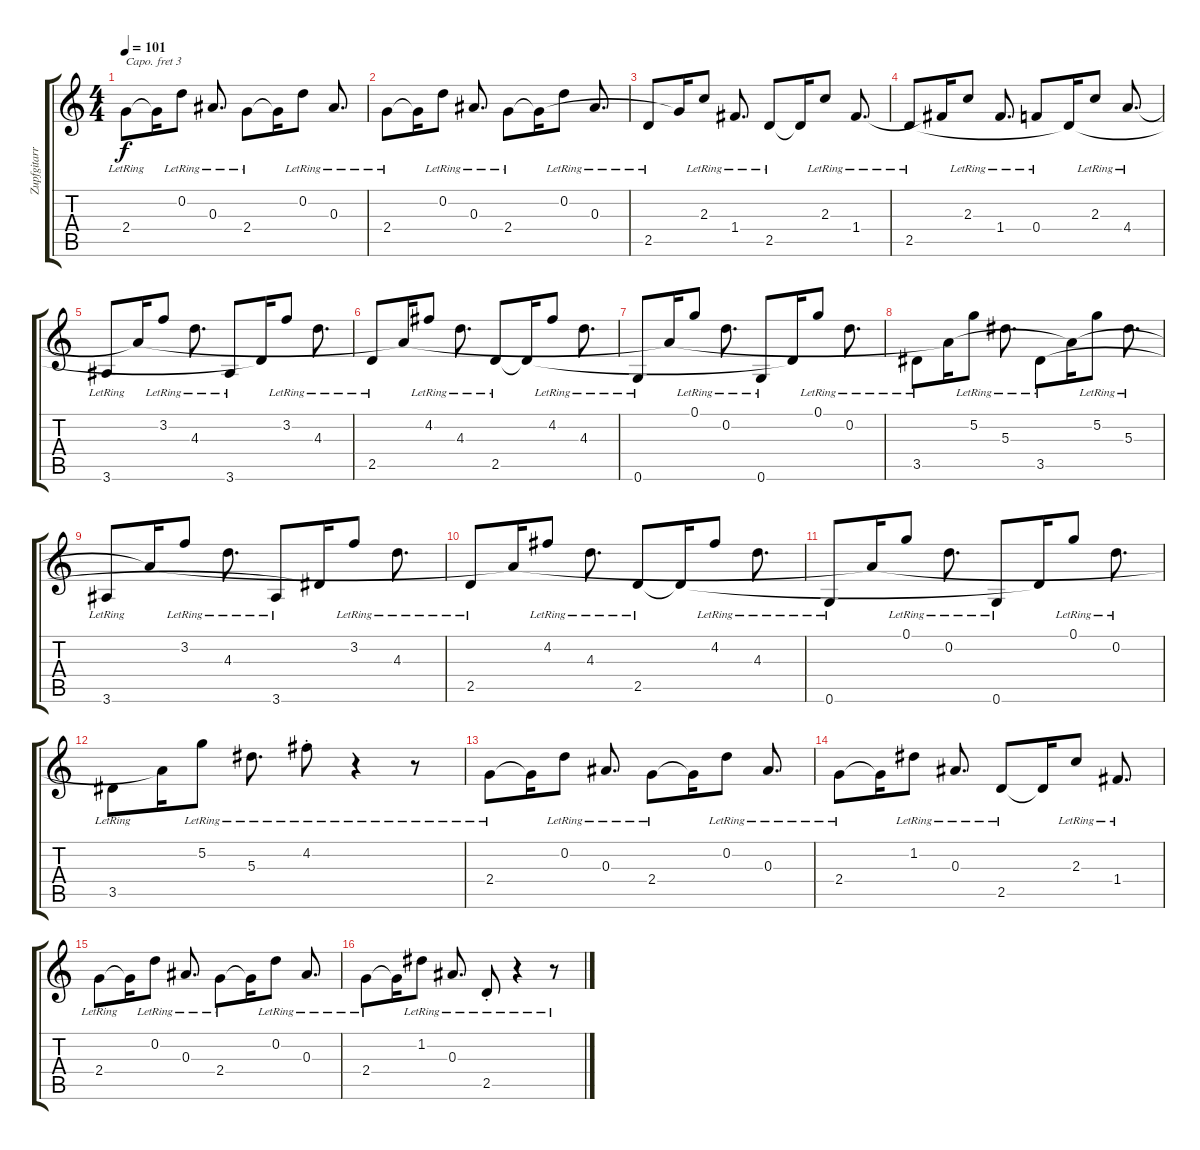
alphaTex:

\track ("Zupfgitarre" "Zupfgitarr") {instrument acousticguitarsteel}
\staff {score tabs}
\capo 3
\tuning (E4 B3 G3 D3 A2 E2) {hide}
\ts (4 4)
\tempo 101
\clef g2
\ks c
2.4{lr}.8{dy f} 2.4{t}.16 0.2{lr}.8 0.3{lr}.8{d} 2.4{lr}.8 2.4{t}.16 0.2{lr}.8 0.3{lr}.8{d} |
2.4{lr}.8 2.4{t}.16 0.2{lr}.8 0.3{lr}.8{d} 2.4{lr}.8 2.4{t}.16 0.2{lr}.8 0.3{lr}.8{d} |
2.5{lr}.8 2.4{t}.16 2.3{lr}.8 1.4{lr}.8{d} 2.5{lr}.8 2.5{t}.16 2.3{lr}.8 1.4{lr}.8{d} |
2.5{lr}.8 1.4{t}.16 2.3{lr}.8 1.4{lr}.8{d} 0.4{lr}.8 2.5{t}.16 2.3{lr}.8 4.4{lr}.8{d} |
3.6{lr}.8 4.4{t}.16 3.2{lr}.8 4.3{lr}.8{d} 3.6{lr}.8 2.5{t}.16 3.2{lr}.8 4.3{lr}.8{d} |
2.5{lr}.8 4.4{t}.16 4.2{lr}.8 4.3{lr}.8{d} 2.5{lr}.8 2.5{t}.16 4.2{lr}.8 4.3{lr}.8{d} |
0.6{lr}.8 4.4{t}.16 0.1{lr}.8 0.2{lr}.8{d} 0.6{lr}.8 2.5{t}.16 0.1{lr}.8 0.2{lr}.8{d} |
3.5{lr}.8 4.4{t}.16 5.2{lr}.8 5.3{lr}.8{d} 3.5{lr}.8 4.4{t}.16 5.2{lr}.8 5.3{lr}.8{d} |
3.6{lr}.8 4.4{t}.16 3.2{lr}.8 4.3{lr}.8{d} 3.6{lr}.8 3.5{t}.16 3.2{lr}.8 4.3{lr}.8{d} |
2.5{lr}.8 4.4{t}.16 4.2{lr}.8 4.3{lr}.8{d} 2.5{lr}.8 2.5{t}.16 4.2{lr}.8 4.3{lr}.8{d} |
0.6{lr}.8 4.4{t}.16 0.1{lr}.8 0.2{lr}.8{d} 0.6{lr}.8 2.5{t}.16 0.1{lr}.8 0.2{lr}.8{d} |
3.5{lr}.8 4.4{t}.16 5.2{lr}.8 5.3{lr}.8{d} 4.2{st lr}.8 r.4 r.8 |
2.4{lr}.8 2.4{t}.16 0.2{lr}.8 0.3{lr}.8{d} 2.4{lr}.8 2.4{t}.16 0.2{lr}.8 0.3{lr}.8{d} |
2.4{lr}.8 2.4{t}.16 1.2{lr}.8 0.3{lr}.8{d} 2.5{lr}.8 2.5{t}.16 2.3{lr}.8 1.4{lr}.8{d} |
2.4{lr}.8 2.4{t}.16 0.2{lr}.8 0.3{lr}.8{d} 2.4{lr}.8 2.4{t}.16 0.2{lr}.8 0.3{lr}.8{d} |
2.4{lr}.8 2.4{t}.16 1.2{lr}.8 0.3{lr}.8{d} 2.5{st lr}.8 r.4 r.8
